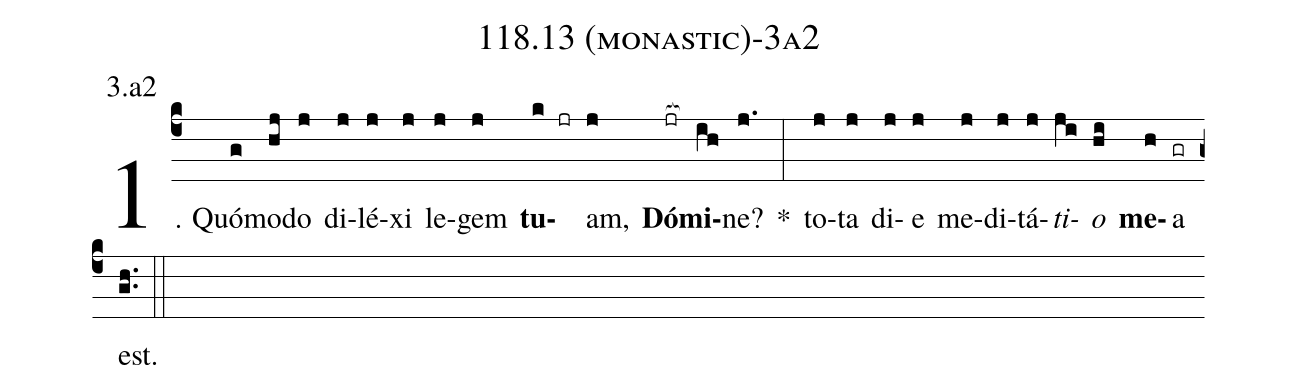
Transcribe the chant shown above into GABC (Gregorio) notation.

name: 118.13 (monastic)-3a2;
annotation: 3.a2;
%%
(c4)1. Quó(g)mo(hj)do(j) di(j)lé(j)xi(j) le(j)gem(j) <b>tu</b>(k jr)am,(j) <b>Dó</b>(jr[ocb:1{])<b>mi</b>(ih[ocb:0}])ne?(j.) *(:) to(j)ta(j) di(j)e(j) me(j)di(j)tá(j)<i>ti</i>(ji)<i>o</i>(hi) <b>me</b>(h)a(gr) est.(gh..) (::)
